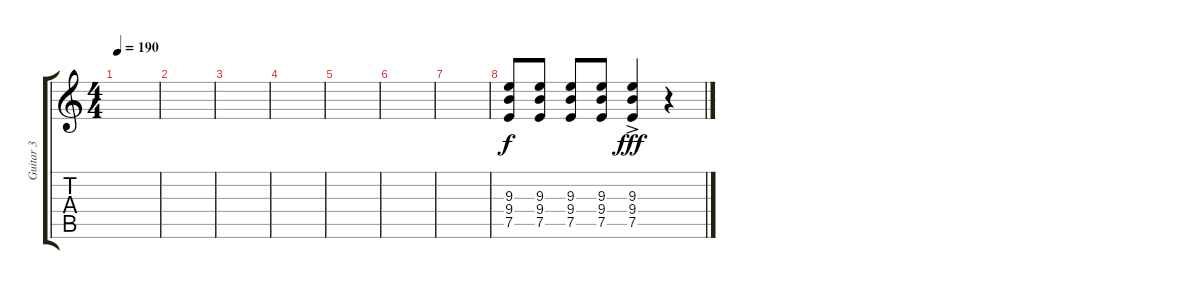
\track ("Guitar 3" "Guitar 3") {instrument distortionguitar}
\staff {score tabs}
\tuning (E4 B3 G3 D3 A2 E2) {hide}
\ts (4 4)
\tempo 190
\clef g2
\ks c
|
|
|
|
|
|
|
(9.3 9.4 7.5).8 (9.3 9.4 7.5).8 (9.3 9.4 7.5).8 (9.3 9.4 7.5).8 (9.3 9.4 7.5{ac}).4{dy fff} r.4
